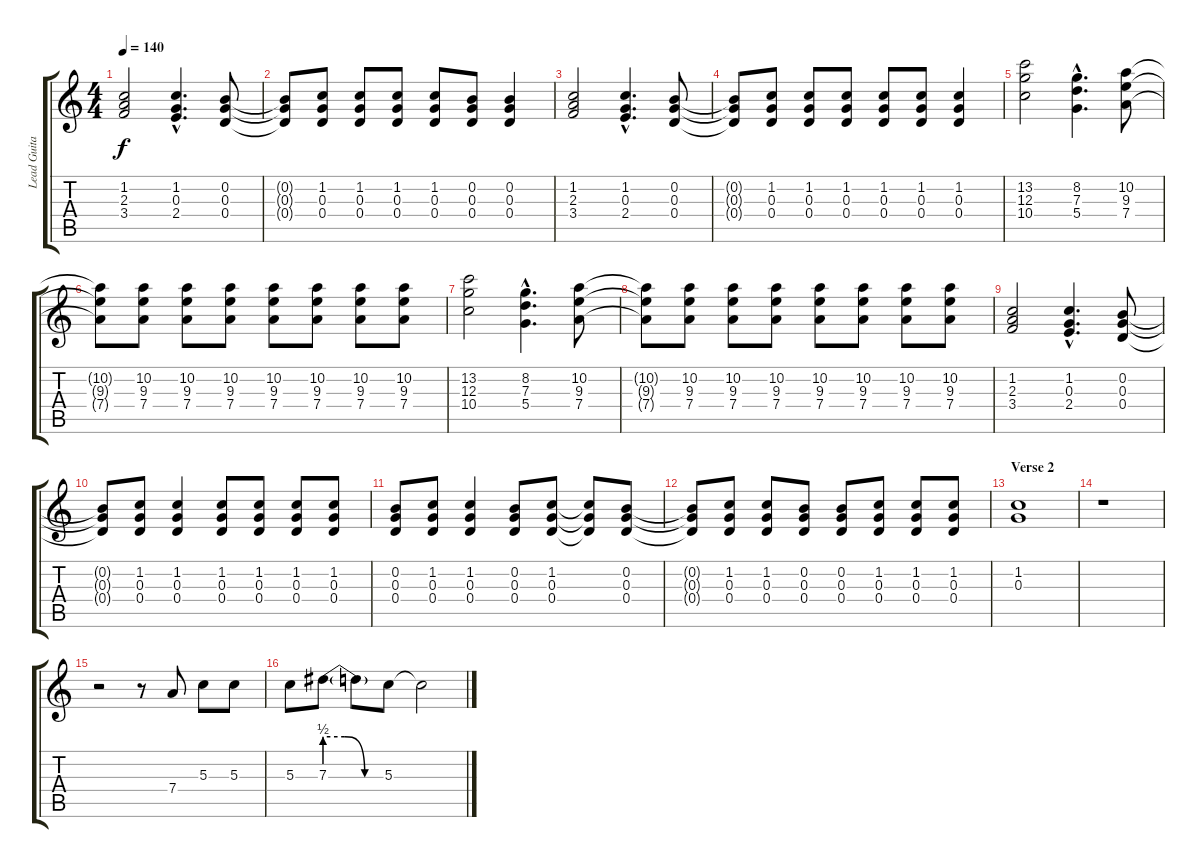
\track ("Lead Guitar" "Lead Guita") {instrument overdrivenguitar}
\staff {score tabs}
\tuning (E4 B3 G3 D3 A2 E2) {hide}
\ts (4 4)
\tempo 140
\clef g2
\ks c
(1.2 2.3 3.4).2{dy f} (1.2{hac} 0.3{hac} 2.4{hac}).4{d} (0.2 0.3 0.4).8 |
(0.2{t} 0.3{t} 0.4{t}).8 (1.2 0.3 0.4).8 (1.2 0.3 0.4).8 (1.2 0.3 0.4).8 (1.2 0.3 0.4).8 (0.2 0.3 0.4).8 (0.2 0.3 0.4).4 |
(1.2 2.3 3.4).2 (1.2{hac} 0.3{hac} 2.4{hac}).4{d} (0.2 0.3 0.4).8 |
(0.2{t} 0.3{t} 0.4{t}).8 (1.2 0.3 0.4).8 (1.2 0.3 0.4).8 (1.2 0.3 0.4).8 (1.2 0.3 0.4).8 (1.2 0.3 0.4).8 (1.2 0.3 0.4).4 |
(13.2 12.3 10.4).2 (8.2{hac} 7.3{hac} 5.4{hac}).4{d} (10.2 9.3 7.4).8 |
(10.2{t} 9.3{t} 7.4{t}).8 (10.2 9.3 7.4).8 (10.2 9.3 7.4).8 (10.2 9.3 7.4).8 (10.2 9.3 7.4).8 (10.2 9.3 7.4).8 (10.2 9.3 7.4).8 (10.2 9.3 7.4).8 |
(13.2 12.3 10.4).2 (8.2{hac} 7.3{hac} 5.4{hac}).4{d} (10.2 9.3 7.4).8 |
(10.2{t} 9.3{t} 7.4{t}).8 (10.2 9.3 7.4).8 (10.2 9.3 7.4).8 (10.2 9.3 7.4).8 (10.2 9.3 7.4).8 (10.2 9.3 7.4).8 (10.2 9.3 7.4).8 (10.2 9.3 7.4).8 |
(1.2 2.3 3.4).2 (1.2{hac} 0.3{hac} 2.4{hac}).4{d} (0.2 0.3 0.4).8 |
(0.2{t} 0.3{t} 0.4{t}).8 (1.2 0.3 0.4).8 (1.2 0.3 0.4).4 (1.2 0.3 0.4).8 (1.2 0.3 0.4).8 (1.2 0.3 0.4).8 (1.2 0.3 0.4).8 |
(0.2 0.3 0.4).8 (1.2 0.3 0.4).8 (1.2 0.3 0.4).4 (0.2 0.3 0.4).8 (1.2 0.3 0.4).8 (1.2{t} 0.3{t} 0.4{t}).8 (0.2 0.3 0.4).8 |
(0.2{t} 0.3{t} 0.4{t}).8 (1.2 0.3 0.4).8 (1.2 0.3 0.4).8 (0.2 0.3 0.4).8 (0.2 0.3 0.4).8 (1.2 0.3 0.4).8 (1.2 0.3 0.4).8 (1.2 0.3 0.4).8 |
\section ("" "Verse 2")
(1.2 0.3).1 |
r.1 |
r.2 r.8 7.4.8 5.3.8 5.3.8 |
5.3.8 7.3{be (custom 0 2 20 2 40 0 60 0)}.8 7.3{t}.8 5.3.8 5.3{t}.2
